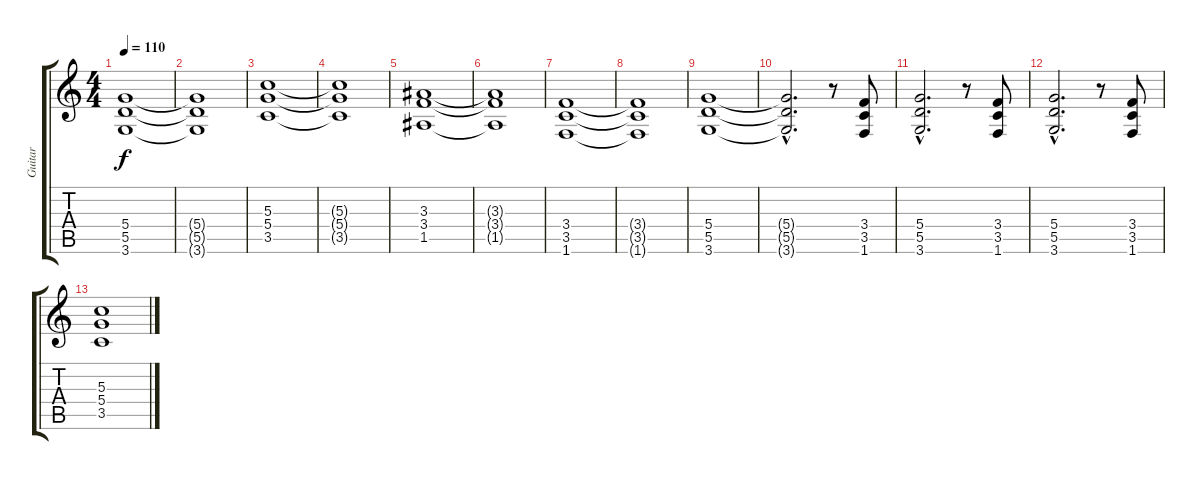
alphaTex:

\track ("Guitar" "Guitar") {instrument overdrivenguitar}
\staff {score tabs}
\tuning (E4 B3 G3 D3 A2 E2) {hide}
\ts (4 4)
\tempo 110
\clef g2
\ks c
(5.4 5.5 3.6).1{dy f} |
(5.4{t} 5.5{t} 3.6{t}).1 |
(5.3 5.4 3.5).1 |
(5.3{t} 5.4{t} 3.5{t}).1 |
(3.3 3.4 1.5).1 |
(3.3{t} 3.4{t} 1.5{t}).1 |
(3.4 3.5 1.6).1 |
(3.4{t} 3.5{t} 1.6{t}).1 |
(5.4 5.5 3.6).1 |
(5.4{hac t} 5.5{hac t} 3.6{hac t}).2{d} r.8 (3.4 3.5 1.6).8 |
(5.4{hac} 5.5{hac} 3.6{hac}).2{d} r.8 (3.4 3.5 1.6).8 |
(5.4{hac} 5.5{hac} 3.6{hac}).2{d} r.8 (3.4 3.5 1.6).8 |
(5.3 5.4 3.5).1
